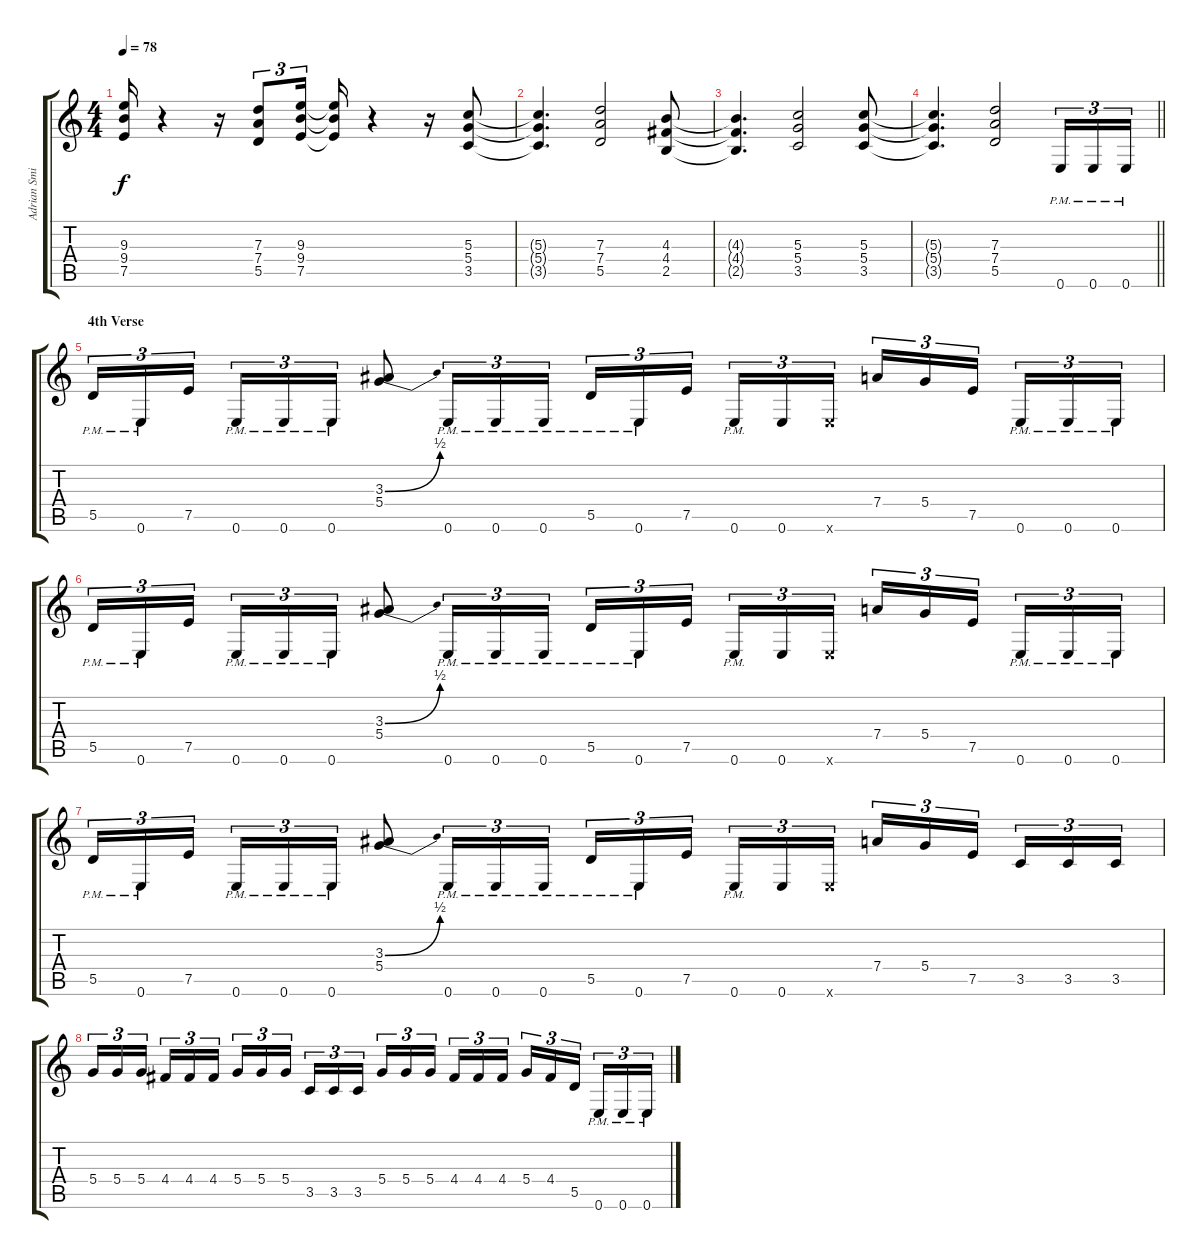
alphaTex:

\track ("Adrian Smith" "Adrian Smi") {instrument distortionguitar}
\staff {score tabs}
\tuning (E4 B3 G3 D3 A2 E2) {hide}
\ts (4 4)
\tempo 78
\clef g2
\ks c
(9.3{t} 9.4{t} 7.5{t}).16{dy f} r.4 r.16 (7.3 7.4 5.5).8{tu (3 2)} (9.3 9.4 7.5).16{tu (3 2)} (9.3{t} 9.4{t} 7.5{t}).16 r.4 r.16 (5.3 5.4 3.5).8 |
(5.3{t} 5.4{t} 3.5{t}).4{d} (7.3 7.4 5.5).2 (4.3 4.4 2.5).8 |
(4.3{t} 4.4{t} 2.5{t}).4{d} (5.3 5.4 3.5).2 (5.3 5.4 3.5).8 |
\barLineRight lightlight
(5.3{t} 5.4{t} 3.5{t}).4{d} (7.3 7.4 5.5).2 0.6{pm}.16{tu (3 2)} 0.6{pm}.16{tu (3 2)} 0.6{pm}.16{tu (3 2)} |
\section ("" "4th Verse")
5.5{pm}.16{tu (3 2)} 0.6{pm}.16{tu (3 2)} 7.5.16{tu (3 2) beam splitsecondary} 0.6{pm}.16{tu (3 2)} 0.6{pm}.16{tu (3 2)} 0.6{pm}.16{tu (3 2)} (3.3{be (bend 0 0 60 2)} 5.4).8 0.6{pm}.16{tu (3 2)} 0.6{pm}.16{tu (3 2)} 0.6{pm}.16{tu (3 2)} 5.5{pm}.16{tu (3 2)} 0.6{pm}.16{tu (3 2)} 7.5.16{tu (3 2) beam splitsecondary} 0.6{pm}.16{tu (3 2)} 0.6.16{tu (3 2)} 0.6{x}.16{tu (3 2)} 7.4.16{tu (3 2)} 5.4.16{tu (3 2)} 7.5.16{tu (3 2) beam splitsecondary} 0.6{pm}.16{tu (3 2)} 0.6{pm}.16{tu (3 2)} 0.6{pm}.16{tu (3 2)} |
5.5{pm}.16{tu (3 2)} 0.6{pm}.16{tu (3 2)} 7.5.16{tu (3 2) beam splitsecondary} 0.6{pm}.16{tu (3 2)} 0.6{pm}.16{tu (3 2)} 0.6{pm}.16{tu (3 2)} (3.3{be (bend 0 0 60 2)} 5.4).8 0.6{pm}.16{tu (3 2)} 0.6{pm}.16{tu (3 2)} 0.6{pm}.16{tu (3 2)} 5.5{pm}.16{tu (3 2)} 0.6{pm}.16{tu (3 2)} 7.5.16{tu (3 2) beam splitsecondary} 0.6{pm}.16{tu (3 2)} 0.6.16{tu (3 2)} 0.6{x}.16{tu (3 2)} 7.4.16{tu (3 2)} 5.4.16{tu (3 2)} 7.5.16{tu (3 2) beam splitsecondary} 0.6{pm}.16{tu (3 2)} 0.6{pm}.16{tu (3 2)} 0.6{pm}.16{tu (3 2)} |
5.5{pm}.16{tu (3 2)} 0.6{pm}.16{tu (3 2)} 7.5.16{tu (3 2) beam splitsecondary} 0.6{pm}.16{tu (3 2)} 0.6{pm}.16{tu (3 2)} 0.6{pm}.16{tu (3 2)} (3.3{be (bend 0 0 60 2)} 5.4).8 0.6{pm}.16{tu (3 2)} 0.6{pm}.16{tu (3 2)} 0.6{pm}.16{tu (3 2)} 5.5{pm}.16{tu (3 2)} 0.6{pm}.16{tu (3 2)} 7.5.16{tu (3 2) beam splitsecondary} 0.6{pm}.16{tu (3 2)} 0.6.16{tu (3 2)} 0.6{x}.16{tu (3 2)} 7.4.16{tu (3 2)} 5.4.16{tu (3 2)} 7.5.16{tu (3 2) beam splitsecondary} 3.5.16{tu (3 2)} 3.5.16{tu (3 2)} 3.5.16{tu (3 2)} |
5.4.16{tu (3 2)} 5.4.16{tu (3 2)} 5.4.16{tu (3 2) beam splitsecondary} 4.4.16{tu (3 2)} 4.4.16{tu (3 2)} 4.4.16{tu (3 2)} 5.4.16{tu (3 2)} 5.4.16{tu (3 2)} 5.4.16{tu (3 2) beam splitsecondary} 3.5.16{tu (3 2)} 3.5.16{tu (3 2)} 3.5.16{tu (3 2)} 5.4.16{tu (3 2)} 5.4.16{tu (3 2)} 5.4.16{tu (3 2) beam splitsecondary} 4.4.16{tu (3 2)} 4.4.16{tu (3 2)} 4.4.16{tu (3 2)} 5.4.16{tu (3 2)} 4.4.16{tu (3 2)} 5.5.16{tu (3 2) beam splitsecondary} 0.6{pm}.16{tu (3 2)} 0.6{pm}.16{tu (3 2)} 0.6{pm}.16{tu (3 2)}
